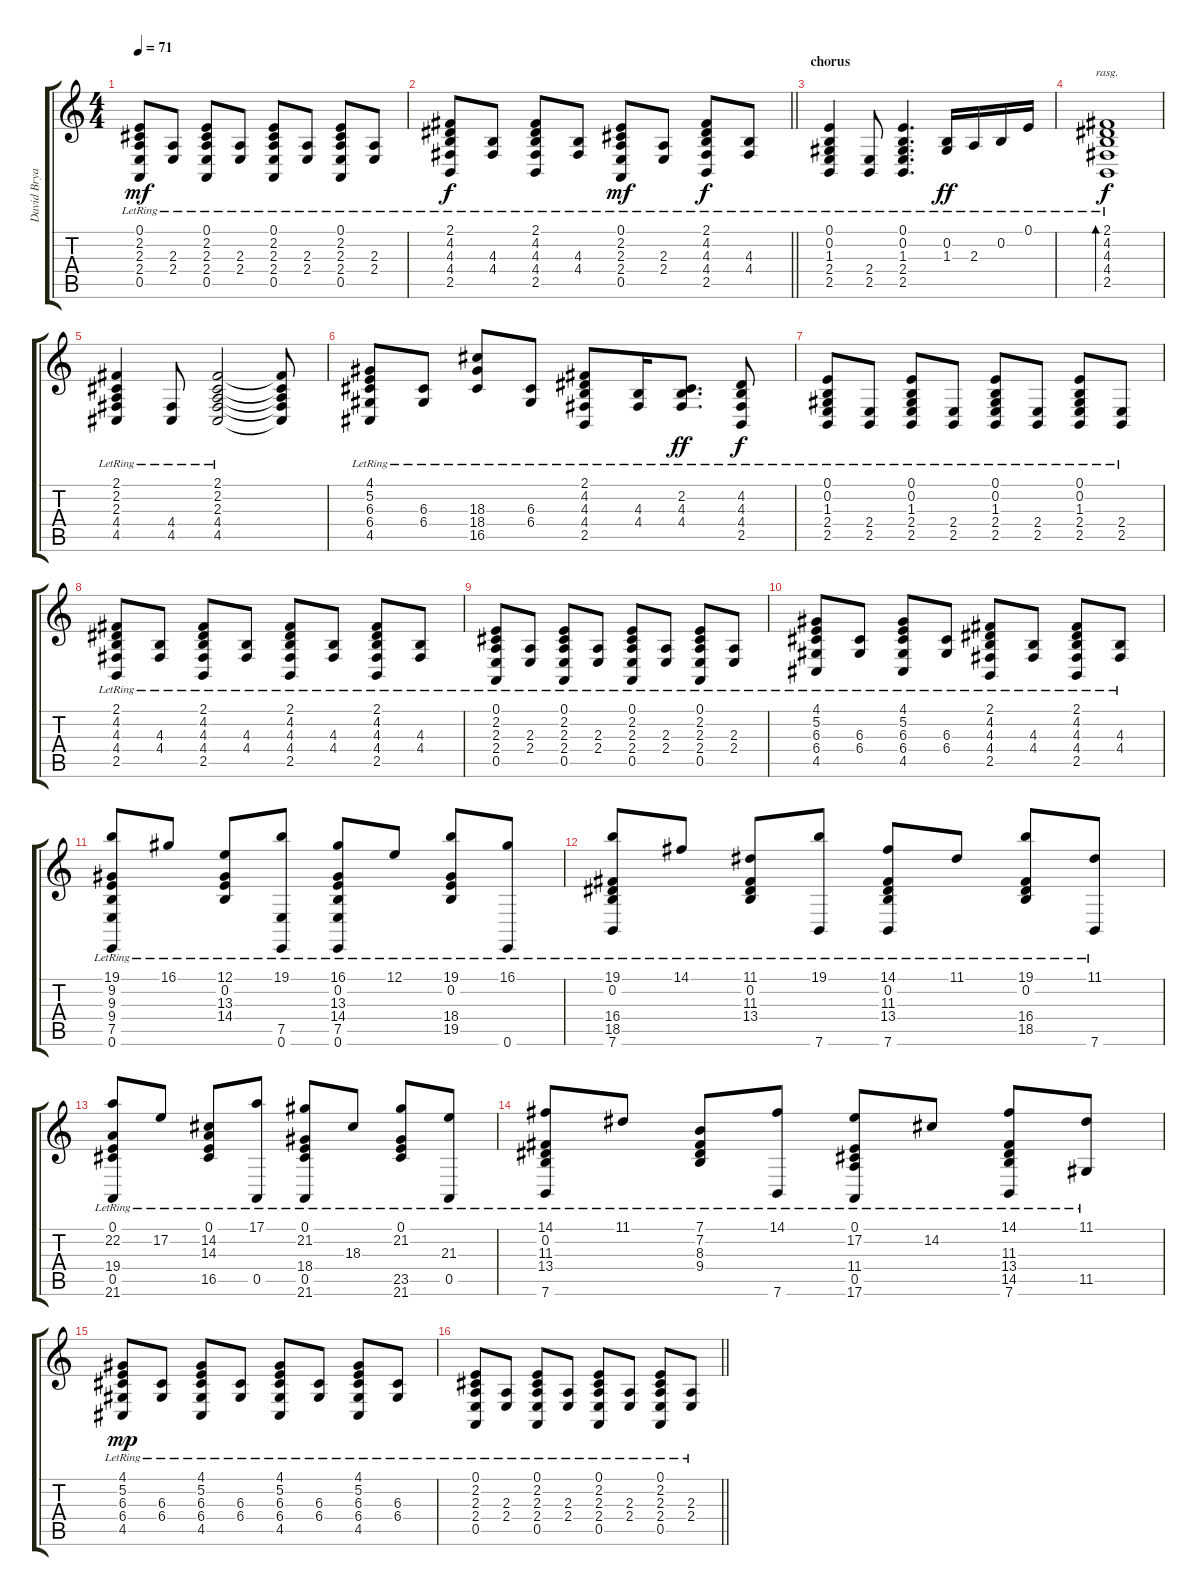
\track ("David Bryan" "David Brya") {instrument brightacousticpiano}
\staff {score tabs}
\tuning (E4 B3 G3 D3 A2 E2) {hide}
\ts (4 4)
\tempo 71
\clef g2
\ks c
(0.1{lr} 2.2{lr} 2.3{lr} 2.4{lr} 0.5{lr}).8{dy mf} (2.3{lr} 2.4{lr}).8 (0.1{lr} 2.2{lr} 2.3{lr} 2.4{lr} 0.5{lr}).8 (2.3{lr} 2.4{lr}).8 (0.1{lr} 2.2{lr} 2.3{lr} 2.4{lr} 0.5{lr}).8 (2.3{lr} 2.4{lr}).8 (0.1{lr} 2.2{lr} 2.3{lr} 2.4{lr} 0.5{lr}).8 (2.3{lr} 2.4{lr}).8 |
\barLineRight lightlight
(2.1{lr} 4.2{lr} 4.3{lr} 4.4{lr} 2.5{lr}).8{dy f} (4.3{lr} 4.4{lr}).8 (2.1{lr} 4.2{lr} 4.3{lr} 4.4{lr} 2.5{lr}).8 (4.3{lr} 4.4{lr}).8 (0.1{lr} 2.2{lr} 2.3{lr} 2.4{lr} 0.5{lr}).8{dy mf} (2.3{lr} 2.4{lr}).8 (2.1{lr} 4.2{lr} 4.3{lr} 4.4{lr} 2.5{lr}).8{dy f} (4.3{lr} 4.4{lr}).8 |
\section ("" "chorus")
(0.1{lr} 0.2{lr} 1.3{lr} 2.4{lr} 2.5{lr}).4 (2.4{lr} 2.5{lr}).8 (0.1{lr} 0.2{lr} 1.3{lr} 2.4{lr} 2.5{lr}).4{d} (0.2{lr} 1.3).16{dy ff} 2.3{lr}.16 0.2{lr}.16 0.1{lr}.16 |
(2.1{lr} 4.2{lr} 4.3{lr} 4.4{lr} 2.5{lr}).1{bd 60 rasg ii dy f} |
(2.1{lr} 2.2{lr} 2.3{lr} 4.4{lr} 4.5{lr}).4 (4.4{lr} 4.5{lr}).8 (2.1{lr} 2.2{lr} 2.3{lr} 4.4{lr} 4.5{lr}).2 (2.1{t} 2.2{t} 2.3{t} 4.4{t} 4.5{t}).8 |
(4.1{lr} 5.2{lr} 6.3{lr} 6.4{lr} 4.5{lr}).8 (6.3{lr} 6.4{lr}).8 (18.3{lr} 18.4{lr} 16.5{lr}).8 (6.3{lr} 6.4{lr}).8 (2.1{lr} 4.2{lr} 4.3{lr} 4.4{lr} 2.5{lr}).8 (4.3{lr} 4.4{lr}).16 (2.2{lr} 4.3{lr} 4.4{lr}).8{d dy ff} (4.2 4.3{lr} 4.4{lr} 2.5).8{dy f} |
(0.1{lr} 0.2{lr} 1.3{lr} 2.4{lr} 2.5{lr}).8 (2.4{lr} 2.5{lr}).8 (0.1{lr} 0.2{lr} 1.3{lr} 2.4{lr} 2.5{lr}).8 (2.4{lr} 2.5{lr}).8 (0.1{lr} 0.2{lr} 1.3{lr} 2.4{lr} 2.5{lr}).8 (2.4{lr} 2.5{lr}).8 (0.1{lr} 0.2{lr} 1.3{lr} 2.4{lr} 2.5{lr}).8 (2.4{lr} 2.5{lr}).8 |
(2.1{lr} 4.2{lr} 4.3{lr} 4.4{lr} 2.5{lr}).8 (4.3{lr} 4.4{lr}).8 (2.1{lr} 4.2{lr} 4.3{lr} 4.4{lr} 2.5{lr}).8 (4.3{lr} 4.4{lr}).8 (2.1{lr} 4.2{lr} 4.3{lr} 4.4{lr} 2.5{lr}).8 (4.3{lr} 4.4{lr}).8 (2.1{lr} 4.2{lr} 4.3{lr} 4.4{lr} 2.5{lr}).8 (4.3{lr} 4.4{lr}).8 |
(0.1{lr} 2.2{lr} 2.3{lr} 2.4{lr} 0.5{lr}).8 (2.3{lr} 2.4{lr}).8 (0.1{lr} 2.2{lr} 2.3{lr} 2.4{lr} 0.5{lr}).8 (2.3{lr} 2.4{lr}).8 (0.1{lr} 2.2{lr} 2.3{lr} 2.4{lr} 0.5{lr}).8 (2.3{lr} 2.4{lr}).8 (0.1{lr} 2.2{lr} 2.3{lr} 2.4{lr} 0.5{lr}).8 (2.3{lr} 2.4{lr}).8 |
(4.1{lr} 5.2{lr} 6.3{lr} 6.4{lr} 4.5{lr}).8 (6.3{lr} 6.4{lr}).8 (4.1{lr} 5.2{lr} 6.3{lr} 6.4{lr} 4.5{lr}).8 (6.3{lr} 6.4{lr}).8 (2.1{lr} 4.2{lr} 4.3{lr} 4.4{lr} 2.5{lr}).8 (4.3{lr} 4.4{lr}).8 (2.1{lr} 4.2{lr} 4.3{lr} 4.4{lr} 2.5{lr}).8 (4.3{lr} 4.4{lr}).8 |
(19.1{lr} 9.2{lr} 9.3{lr} 9.4{lr} 7.5{lr} 0.6{lr}).8 16.1{lr}.8 (12.1{lr} 0.2{lr} 13.3{lr} 14.4{lr}).8 (19.1{lr} 7.5{lr} 0.6{lr}).8 (16.1{lr} 0.2{lr} 13.3{lr} 14.4{lr} 7.5{lr} 0.6{lr}).8 12.1{lr}.8 (19.1{lr} 0.2{lr} 18.4{lr} 19.5{lr}).8 (16.1{lr} 0.6{lr}).8 |
(19.1{lr} 0.2{lr} 16.4{lr} 18.5{lr} 7.6{lr}).8 14.1{lr}.8 (11.1{lr} 0.2{lr} 11.3{lr} 13.4{lr}).8 (19.1{lr} 7.6{lr}).8 (14.1{lr} 0.2{lr} 11.3{lr} 13.4{lr} 7.6{lr}).8 11.1{lr}.8 (19.1{lr} 0.2{lr} 16.4{lr} 18.5{lr}).8 (11.1{lr} 7.6{lr}).8 |
(0.1{lr} 22.2{lr} 19.4{lr} 0.5{lr} 21.6{lr}).8 17.2{lr}.8 (0.1{lr} 14.2{lr} 14.3{lr} 16.5{lr}).8 (17.1{lr} 0.5{lr}).8 (0.1{lr} 21.2{lr} 18.4{lr} 0.5{lr} 21.6{lr}).8 18.3{lr}.8 (0.1{lr} 21.2{lr} 23.5{lr} 21.6{lr}).8 (21.3{lr} 0.5{lr}).8 |
(14.1{lr} 0.2{lr} 11.3{lr} 13.4{lr} 7.6{lr}).8 11.1{lr}.8 (7.1{lr} 7.2{lr} 8.3{lr} 9.4{lr}).8 (14.1{lr} 7.6{lr}).8 (0.1{lr} 17.2{lr} 11.4{lr} 0.5{lr} 17.6{lr}).8 14.2{lr}.8 (14.1{lr} 11.3{lr} 13.4{lr} 14.5{lr} 7.6{lr}).8 (11.1{lr} 11.5{lr}).8 |
(4.1{lr} 5.2{lr} 6.3{lr} 6.4{lr} 4.5{lr}).8{dy mp} (6.3{lr} 6.4{lr}).8 (4.1{lr} 5.2{lr} 6.3{lr} 6.4{lr} 4.5{lr}).8 (6.3{lr} 6.4{lr}).8 (4.1{lr} 5.2{lr} 6.3{lr} 6.4{lr} 4.5{lr}).8 (6.3{lr} 6.4{lr}).8 (4.1{lr} 5.2{lr} 6.3{lr} 6.4{lr} 4.5{lr}).8 (6.3{lr} 6.4{lr}).8 |
\barLineRight lightlight
(0.1{lr} 2.2{lr} 2.3{lr} 2.4{lr} 0.5{lr}).8 (2.3{lr} 2.4{lr}).8 (0.1{lr} 2.2{lr} 2.3{lr} 2.4{lr} 0.5{lr}).8 (2.3{lr} 2.4{lr}).8 (0.1{lr} 2.2{lr} 2.3{lr} 2.4{lr} 0.5{lr}).8 (2.3{lr} 2.4{lr}).8 (0.1{lr} 2.2{lr} 2.3{lr} 2.4{lr} 0.5{lr}).8 (2.3{lr} 2.4{lr}).8
